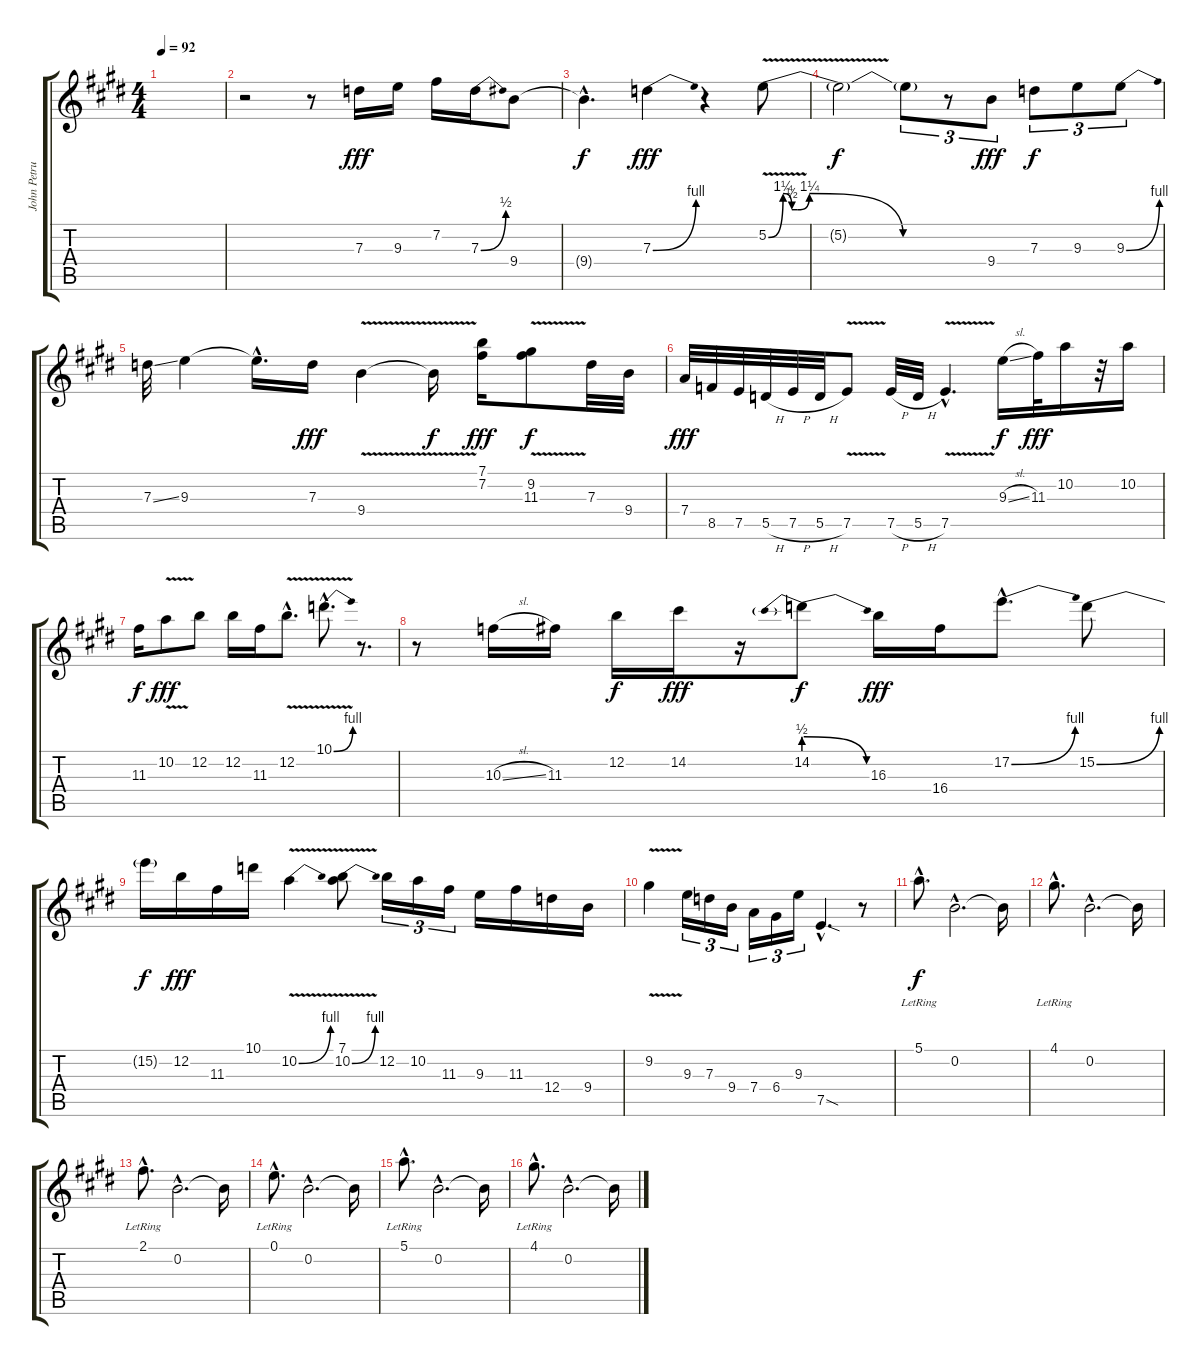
\track ("John Petrucci" "John Petru") {instrument overdrivenguitar}
\staff {score tabs}
\tuning (E4 B3 G3 D3 A2 E2) {hide}
\ts (4 4)
\tempo 92
\clef g2
\ks e
|
r.2{volume 12 balance 6} r.8 7.3.16{dy fff} 9.3.16 7.2.16 7.3{be (bend 0 0 60 2)}.16 9.4.8 |
9.4{hac t}.4{d dy f} 7.3{be (bend 0 0 60 4)}.4{dy fff} r.4 5.2{be (custom 0 0 5 5 8 2 10 2 14 5 46 0 60 0) v}.8 |
5.2{t}.2{dy f} 5.2{t}.8{tu (3 2)} r.8{tu (3 2)} 9.4.8{tu (3 2) dy fff} 7.3.8{tu (3 2) dy f} 9.3.8{tu (3 2)} 9.3{be (bend 0 0 60 4)}.8{tu (3 2)} |
7.3{ss}.32 9.3.4 9.3{hac t}.16{d} 7.3.16{dy fff} 9.4{v}.4 9.4{t}.16{dy f} (7.1 7.2).16{dy fff} (9.2{v} 11.3{v}).8{dy f} 7.3.32 9.4.32 |
7.4.32{dy fff} 8.5.32 7.5.32 5.5{h}.32 7.5{h}.32 5.5{h}.32 7.5{v}.8 7.5{h}.32 5.5{h}.32 7.5{v hac}.4{d} 9.3{sl}.16{dy f} 11.3.32{dy fff} 10.2.16 r.32 10.2.16 |
11.3.16{dy f} 10.2{v}.8{dy fff} 12.2.8 12.2.16 11.3.16 12.2{v hac}.8{d} 10.1{be (bend 0 0 60 4) v hac}.8{d} r.8{d} |
r.8 10.3{sl}.16 11.3.16 12.2.16{dy f} 14.2.16{dy fff} r.16 14.2{be (prebendrelease 0 2 60 0)}.8{dy f} 16.3.16{dy fff} 16.4.16 17.2{be (bend 0 0 60 4) hac}.8{d} 15.2{be (bend 0 0 60 4)}.8 |
15.2{t}.16{dy f} 12.2.16{dy fff} 11.3.16 10.1.16 10.2{be (bend 0 0 60 4) v}.4 (7.1 10.2{be (bend 0 0 60 4) v}).8 12.2.16{tu (3 2)} 10.2.16{tu (3 2)} 11.3.16{tu (3 2)} 9.3.16 11.3.16 12.4.16 9.4.16 |
9.2{v}.4 9.3.16{tu (3 2)} 7.3.16{tu (3 2)} 9.4.16{tu (3 2)} 7.4.16{tu (3 2)} 6.4.16{tu (3 2)} 9.3.16{tu (3 2)} 7.5{sod hac}.4{d} r.8 |
5.1{hac lr}.8{d dy f volume 11 balance 5 instrument distortionguitar} 0.2{hac}.2{d} 0.2{t}.16 |
4.1{hac lr}.8{d} 0.2{hac}.2{d} 0.2{t}.16 |
2.1{hac lr}.8{d} 0.2{hac}.2{d} 0.2{t}.16 |
0.1{hac lr}.8{d} 0.2{hac}.2{d} 0.2{t}.16 |
5.1{hac lr}.8{d} 0.2{hac}.2{d} 0.2{t}.16 |
4.1{hac lr}.8{d} 0.2{hac}.2{d} 0.2{t}.16
